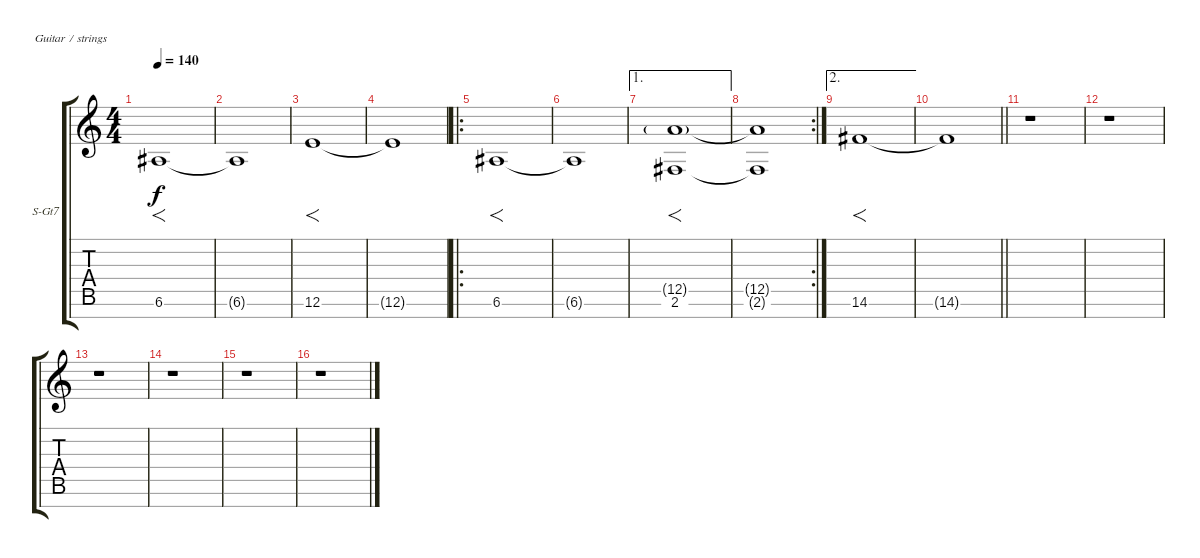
\bracketExtendMode groupsimilarinstruments
\firstSystemTrackNameOrientation horizontal
\otherSystemsTrackNameOrientation horizontal
\track ("Cello" "S-Gt7") {instrument stringensemble1}
\staff {score tabs}
\tuning (E4 B3 G3 D3 A2 E2 B1)
\displaytranspose 12
\ts (4 4)
\tempo 140
\clef g2
\ks c
6.6.1{f dy f} |
6.6{t}.1 |
12.6.1{f} |
12.6{t}.1 |
\ro
6.6.1{f} |
6.6{t}.1 |
\ae 1
(12.5{g} 2.6).1{f} |
\rc 2
(12.5{t} 2.6{t}).1 |
\ae 2
14.6.1{f} |
\barLineRight lightlight
14.6{t}.1 |
r.1 |
r.1 |
r.1 |
r.1 |
r.1 |
r.1
